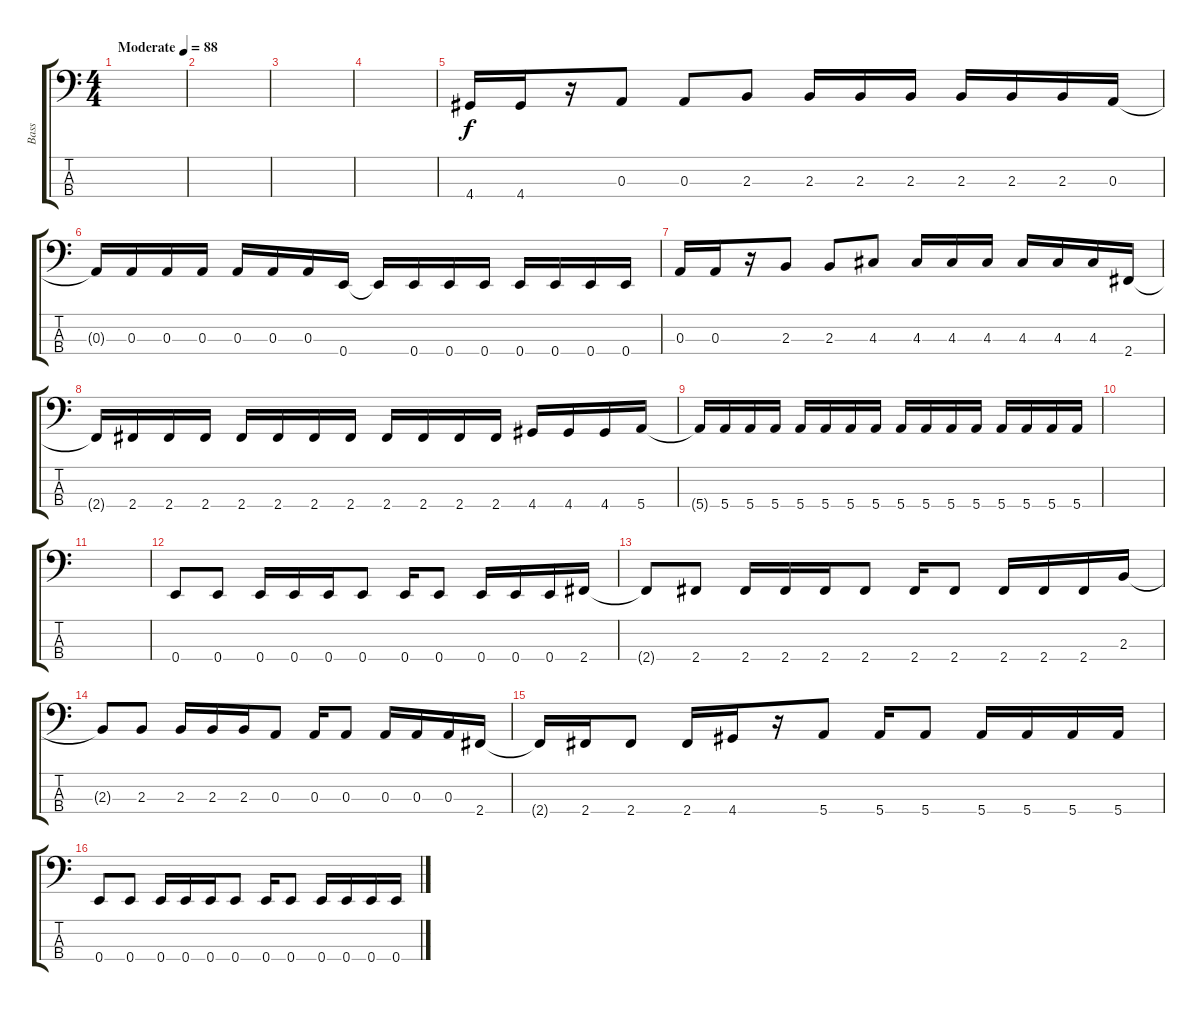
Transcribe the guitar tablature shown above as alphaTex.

\track ("Bass" "Bass") {instrument electricbasspick}
\staff {score tabs}
\tuning (G2 D2 A1 E1) {hide}
\ts (4 4)
\tempo (88 "Moderate")
\clef f4
\ks c
|
|
|
|
4.4.16 4.4.16 r.16 0.3.8 0.3.8 2.3.8 2.3.16 2.3.16 2.3.16 2.3.16 2.3.16 2.3.16 0.3.16 |
0.3{t}.16 0.3.16 0.3.16 0.3.16 0.3.16 0.3.16 0.3.16 0.4.16 0.4{t}.16 0.4.16 0.4.16 0.4.16 0.4.16 0.4.16 0.4.16 0.4.16 |
0.3.16 0.3.16 r.16 2.3.8 2.3.8 4.3.8 4.3.16 4.3.16 4.3.16 4.3.16 4.3.16 4.3.16 2.4.16 |
2.4{t}.16 2.4.16 2.4.16 2.4.16 2.4.16 2.4.16 2.4.16 2.4.16 2.4.16 2.4.16 2.4.16 2.4.16 4.4.16 4.4.16 4.4.16 5.4.16 |
5.4{t}.16 5.4.16 5.4.16 5.4.16 5.4.16 5.4.16 5.4.16 5.4.16 5.4.16 5.4.16 5.4.16 5.4.16 5.4.16 5.4.16 5.4.16 5.4.16 |
|
|
0.4.8 0.4.8 0.4.16 0.4.16 0.4.16 0.4.8 0.4.16 0.4.8 0.4.16 0.4.16 0.4.16 2.4.16 |
2.4{t}.8 2.4.8 2.4.16 2.4.16 2.4.16 2.4.8 2.4.16 2.4.8 2.4.16 2.4.16 2.4.16 2.3.16 |
2.3{t}.8 2.3.8 2.3.16 2.3.16 2.3.16 0.3.8 0.3.16 0.3.8 0.3.16 0.3.16 0.3.16 2.4.16 |
2.4{t}.16 2.4.16 2.4.8 2.4.16 4.4.16 r.16 5.4.8 5.4.16 5.4.8 5.4.16 5.4.16 5.4.16 5.4.16 |
0.4.8 0.4.8 0.4.16 0.4.16 0.4.16 0.4.8 0.4.16 0.4.8 0.4.16 0.4.16 0.4.16 0.4.16
